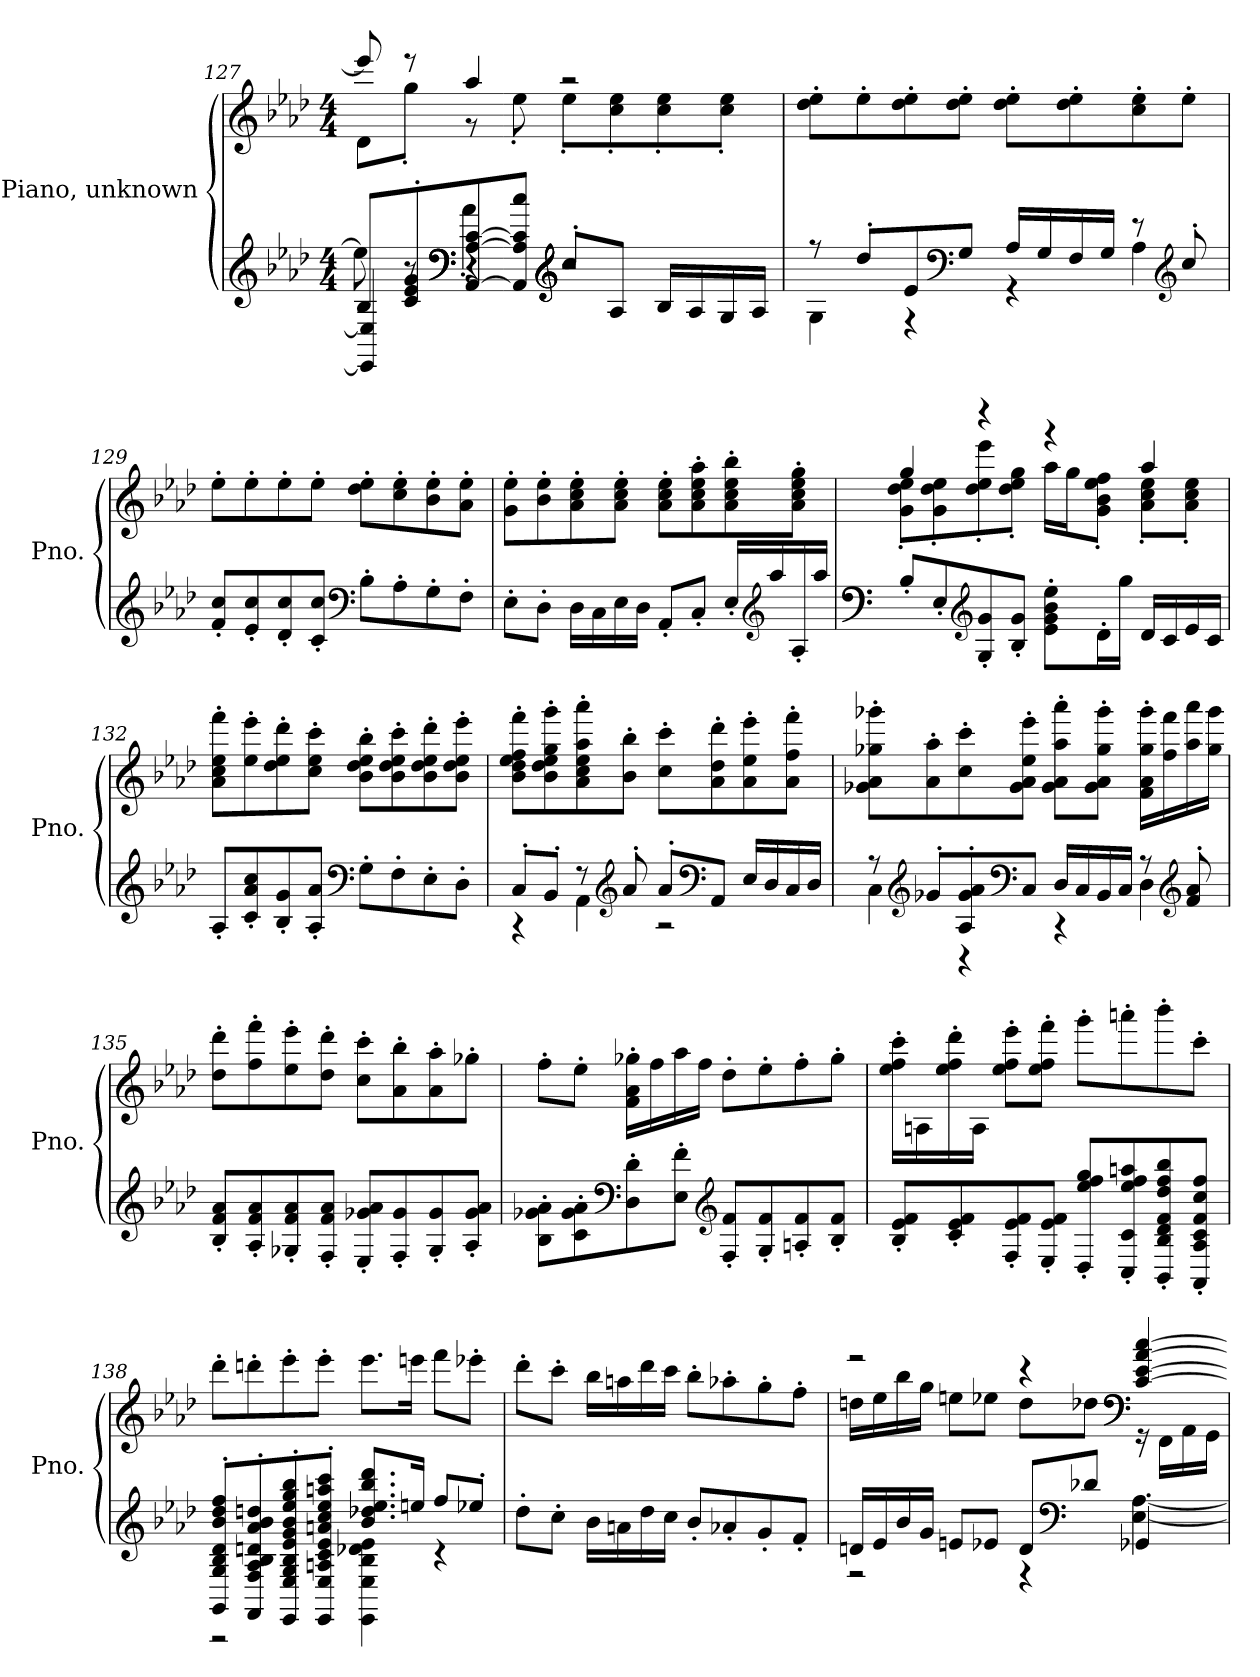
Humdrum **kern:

**kern	**kern
*part1	*part1
*staff2	*staff1
*I"Piano, unknown	*
*I'Pno.	*
!!LO:LB:g=z
*clefG2	*clefG2
*k[b-e-a-d-]	*k[b-e-a-d-]
*M4/4	*M4/4
=127	=127
*^	*^
*	*^	*	*
8B-/L	8ee-\]	4EE-/] 4E-/]	8eee-/]	8d-\L
8c/' 8e-/' 8g/'	8r	.	8r	8gg'\J
*clefF4	*	*	*	*
[8AA-/ [8A-/ [8c/	4a-'\	4r	4aa-/	8r
8AA-/] 8A-/] 8c/] 8cc/J	.	.	.	8ee-'\
*clefG2	*	*	*	*
8cc'/L	2r	2r	2r	8ee-'\L
8A-/J	.	.	.	8cc\' 8ee-\'
16B-/LL	.	.	.	8cc\' 8ee-\'
16A-/	.	.	.	.
16G/	.	.	.	8cc\' 8ee-\'J
16A-/JJ	.	.	.	.
*	*v	*v	*	*
*	*	*v	*v
=128	=128	=128
8r	4G\	8dd-\' 8ee-\'L
8dd-'/L	.	8ee-'\
8e-/	4r	8dd-\' 8ee-\'
*clefF4	*	*
8G/J	.	8dd-\' 8ee-\'J
16A-/LL	4r	8dd-\' 8ee-\'L
16G/	.	.
16F/	.	8dd-\' 8ee-\'
16G/JJ	.	.
8r	4A-\	8cc\' 8ee-\'
*clefG2	*	*
8cc'/	.	8ee-'\J
*v	*v	*
=129	=129
8f/' 8cc/'L	8ee-'\L
8e-/' 8cc/'	8ee-'\
8d-/' 8cc/'	8ee-'\
8c/' 8cc/'J	8ee-'\J
*clefF4	*
8B-'\L	8dd-\' 8ee-\'L
8A-'\	8cc\' 8ee-\'
8G'\	8b-\' 8ee-\'
8F'\J	8a-\' 8ee-\'J
!!LO:PB:g=z
=130	=130
8E-'\L	8g\' 8ee-\'L
8D-'\J	8b-\' 8ee-\'
16D-\LL	8a-\' 8cc\' 8ee-\'
16C\	.
16E-\	8a-\' 8cc\' 8ee-\'J
16D-\JJ	.
8AA-'/L	8a-\' 8cc\' 8ee-\'L
8C'/J	8a-\' 8cc\' 8ee-\' 8aa-\'
16E-'/LL	8a-\' 8cc\' 8ee-\' 8bb-\'
*clefG2	*
16aa-/	.
16A-'/	8a-\' 8cc\' 8ee-\' 8gg\'J
16aa-/JJ	.
=131	=131
*clefF4	*
*	*^
8B-'/L	4gg/	8g\' 8dd-\' 8ee-\'L
8E-'/	.	8g\' 8dd-\' 8ee-\'
*clefG2	*	*
8G/' 8g/'	4r	8dd-\' 8ee-\' 8eee-\'
8B-/' 8g/'J	.	8dd-\' 8ee-\' 8gg\'J
8e-\' 8g\' 8b-\' 8ee-\'L	4r	16aa-\LL
.	.	16gg\J
16d-'\L	.	8g\' 8b-\' 8ee-\' 8ff\'J
16gg\JJ	.	.
16d-/LL	4aa-/	8a-\' 8cc\' 8ee-\'L
16c/	.	.
16e-/	.	8a-\' 8cc\' 8ee-\'J
16c/JJ	.	.
*	*v	*v
!!LO:LB:g=z
=132	=132
8A-'/L	8a-\' 8cc\' 8ee-\' 8fff\'L
8c/' 8a-/' 8cc/'	8ee-\' 8eee-\'
8B-/' 8g/'	8dd-\' 8ee-\' 8ddd-\'
8A-/' 8a-/'J	8cc\' 8ee-\' 8ccc\'J
*clefF4	*
8G'\L	8b-\' 8dd-\' 8ee-\' 8bb-\'L
8F'\	8b-\' 8dd-\' 8ee-\' 8ccc\'
8E-'\	8b-\' 8dd-\' 8ee-\' 8ddd-\'
8D-'\J	8b-\' 8dd-\' 8ee-\' 8eee-\'J
=133	=133
*^	*
8C'/L	4r	8b-\' 8dd-\' 8ee-\' 8ff\' 8fff\'L
8BB-'/J	.	8b-\' 8dd-\' 8ee-\' 8gg\' 8ggg\'
8r	4AA-\	8a-\' 8cc\' 8ee-\' 8aa-\' 8aaa-\'
*clefG2	*	*
8a-'/	.	8b-\' 8bb-\'J
8a-'/L	2r	8cc\' 8ccc\'L
*clefF4	*	*
8AA-/J	.	8a-\' 8dd-\' 8ddd-\'
16E-/LL	.	8a-\' 8ee-\' 8eee-\'
16D-/	.	.
16C/	.	8a-\' 8ff\' 8fff\'J
16D-/JJ	.	.
!!LO:LB:g=z
=134	=134	=134
8r	4C\	8g-X\' 8a-\' 8gg-X\' 8ggg-X\'L
*clefG2	*	*
8g-X'/L	.	8a-\' 8aa-\'
8A-/' 8g-/' 8a-/'	4r	8cc\' 8ccc\'
*clefF4	*	*
8C/J	.	8g-\' 8a-\' 8ee-\' 8eee-\'J
16D-/LL	4r	8g-\' 8a-\' 8aa-\' 8aaa-\'L
16C/	.	.
16BB-/	.	8g-\' 8a-\' 8gg-\' 8ggg-\'J
16C/JJ	.	.
8r	4D-\	16f\' 16a-\' 16gg-\' 16ggg-\'LL
.	.	16ff\ 16fff\
*clefG2	*	*
8f/' 8a-/'	.	16aa-\ 16aaa-\
.	.	16gg-\ 16ggg-\JJ
*v	*v	*
=135	=135
8B-/' 8f/' 8a-/'L	8dd-\' 8ddd-\'L
8A-/' 8f/' 8a-/'	8ff\' 8fff\'
8G-X/' 8f/' 8a-/'	8ee-\' 8eee-\'
8F/' 8f/' 8a-/'J	8dd-\' 8ddd-\'J
8E-/' 8g-X/' 8a-/'L	8cc\' 8ccc\'L
8F/' 8g-/'	8a-\' 8bb-\'
8G-/' 8g-/'	8a-\' 8aa-\'
8A-/' 8g-/' 8a-/'J	8gg-X'\J
!!LO:LB:g=z
=136	=136
8B-\' 8g-X\' 8a-\'L	8ff'\L
8c\' 8g-\' 8a-\'	8ee-'\J
*clefF4	*
8D-\' 8d-\'	16f\' 16a-\' 16gg-X\'LL
.	16ff\
8E-\' 8f\'J	16aa-\
.	16ff\JJ
*clefG2	*
8F/' 8f/'L	8dd-'\L
8G/' 8f/'	8ee-'\
8An/' 8f/'	8ff'\
8B-/' 8f/'J	8gg-'\J
=137	=137
8B-/' 8e-/' 8f/'L	16ee-\' 16ff\' 16ccc\'LL
.	16An\
8c/' 8e-/' 8f/'	16ee-\' 16ff\' 16ddd-\'
.	16A\JJ
8F/' 8e-/' 8f/'	8ee-\' 8ff\' 8eee-\'L
8E-/' 8e-/' 8f/'J	8ee-\' 8ff\' 8fff\'J
8D-/' 8ee-/' 8ff/' 8gg/'L	8ggg'\L
8C/' 8c/' 8ee-/' 8ff/' 8aan/'	8aaan'\
8BB-/' 8B-/' 8d-/' 8f/' 8dd-/' 8ff/' 8bb-/'	8bbb-'\
8AA-/' 8A-/' 8c/' 8f/' 8cc/' 8ff/'J	8ccc'\J
!!LO:LB:g=z
=138	=138
*^	*
8GG/' 8G/' 8B-/' 8d-/' 8b-/' 8dd-/' 8ff/'L	2r	8ddd-'\L
8FF/' 8F/' 8A-/' 8B-/' 8dn/' 8a-/' 8b-/' 8ddn/'	.	8dddn'\
8EE-/' 8E-/' 8G/' 8B-/' 8e-/' 8g/' 8b-/' 8ee-/' 8gg/' 8bb-/'	.	8eee-'\
8EE-/' 8E-/' 8An/' 8c/' 8e-/' 8an/' 8cc/' 8ee-/' 8aan/' 8ccc/'J	.	8eee-'\J
8.b-/ 8.dd-X/ 8.ee-/ 8.bb-/ 8.ddd-/L	4EE-\ 4E-\ 4B-\ 4d-X\ 4e-\	8.eee-\L
16een/Jk	.	16eeen\Jk
8ff/L	4r	8fff\L
8ee-X'/J	.	8eee-X'\J
*v	*v	*
=139	=139
8dd-'\L	8ddd-'\L
8cc'\J	8ccc'\J
16b-\LL	16bb-\LL
16an\	16aan\
16dd-\	16ddd-\
16cc\JJ	16ccc\JJ
8b-'/L	8bb-'\L
8a-X'/	8aa-X'\
8g'/	8gg'\
8f'/J	8ff'\J
!!LO:LB:g=z
=140	=140
*^	*^
16dn/LL	2r	2r	16ddn\LL
16e-/	.	.	16ee-\
16b-/	.	.	16bb-\
16g/JJ	.	.	16gg\JJ
8en/L	.	.	8een\L
8e-X/J	.	.	8ee-X\J
8d/L	4r	4r	8dd\L
*clefF4	*	*	*
8d-X/J	.	.	8dd-X\J
*	*	*clefF4	*
4GG-X'/	[4E-\ [4A-\	[4c/ [4e-/ [4a-/ [4cc/	16r
.	.	.	16FF\LL
.	.	.	16AA-\
.	.	.	16GG\JJ
*v	*v	*	*
*	*v	*v
=	=
*-	*-
